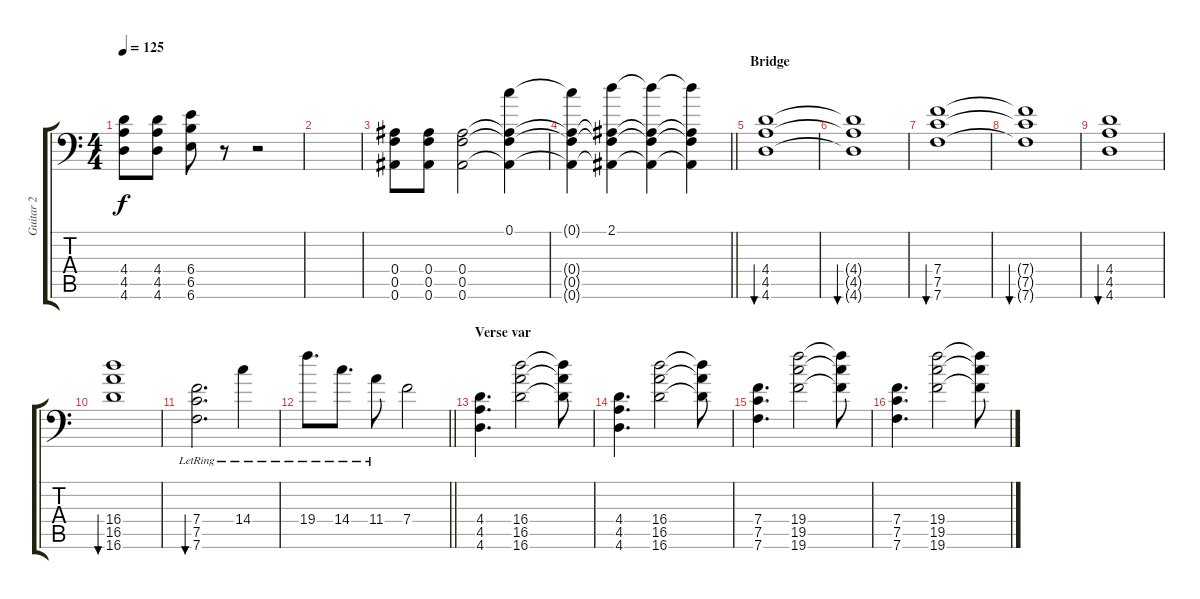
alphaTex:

\track ("Guitar 2" "Guitar 2") {instrument electricguitarclean}
\staff {score tabs}
\tuning (C4 G3 Eb3 Bb2 F2 Bb1) {hide}
\ts (4 4)
\tempo 125
\clef f4
\ks c
(4.4 4.5 4.6).8{dy f} (4.4 4.5 4.6).8 (6.4 6.5 6.6).8 r.8 r.2 |
|
(0.4 0.5 0.6).8 (0.4 0.5 0.6).8 (0.4 0.5 0.6).2 (0.1 0.4{t} 0.5{t} 0.6{t}).4 |
\barLineRight lightlight
(0.1{t} 0.4{t} 0.5{t} 0.6{t}).4 (2.1 0.4{t} 0.5{t} 0.6{t}).4 (2.1{t} 0.4{t} 0.5{t} 0.6{t}).4 (2.1{t} 0.4{t} 0.5{t} 0.6{t}).4 |
\section ("" "Bridge")
(4.4 4.5 4.6).1{bu 240 volume 13} |
(4.4{t} 4.5{t} 4.6{t}).1{bu 240} |
(7.4 7.5 7.6).1{bu 240} |
(7.4{t} 7.5{t} 7.6{t}).1{bu 240} |
(4.4 4.5 4.6).1{bu 240} |
(16.4 16.5 16.6).1{bu 240} |
(7.4{lr} 7.5{lr} 7.6{lr}).2{d bu 240} 14.4{lr}.4 |
\barLineRight lightlight
19.4{lr}.8{d} 14.4{lr}.8{d} 11.4{lr}.8 7.4.2 |
\section ("" "Verse var")
(4.4 4.5 4.6).4{d} (16.4 16.5 16.6).2 (16.4{t} 16.5{t} 16.6{t}).8 |
(4.4 4.5 4.6).4{d} (16.4 16.5 16.6).2 (16.4{t} 16.5{t} 16.6{t}).8 |
(7.4 7.5 7.6).4{d} (19.4 19.5 19.6).2 (19.4{t} 19.5{t} 19.6{t}).8 |
(7.4 7.5 7.6).4{d} (19.4 19.5 19.6).2 (19.4{t} 19.5{t} 19.6{t}).8
